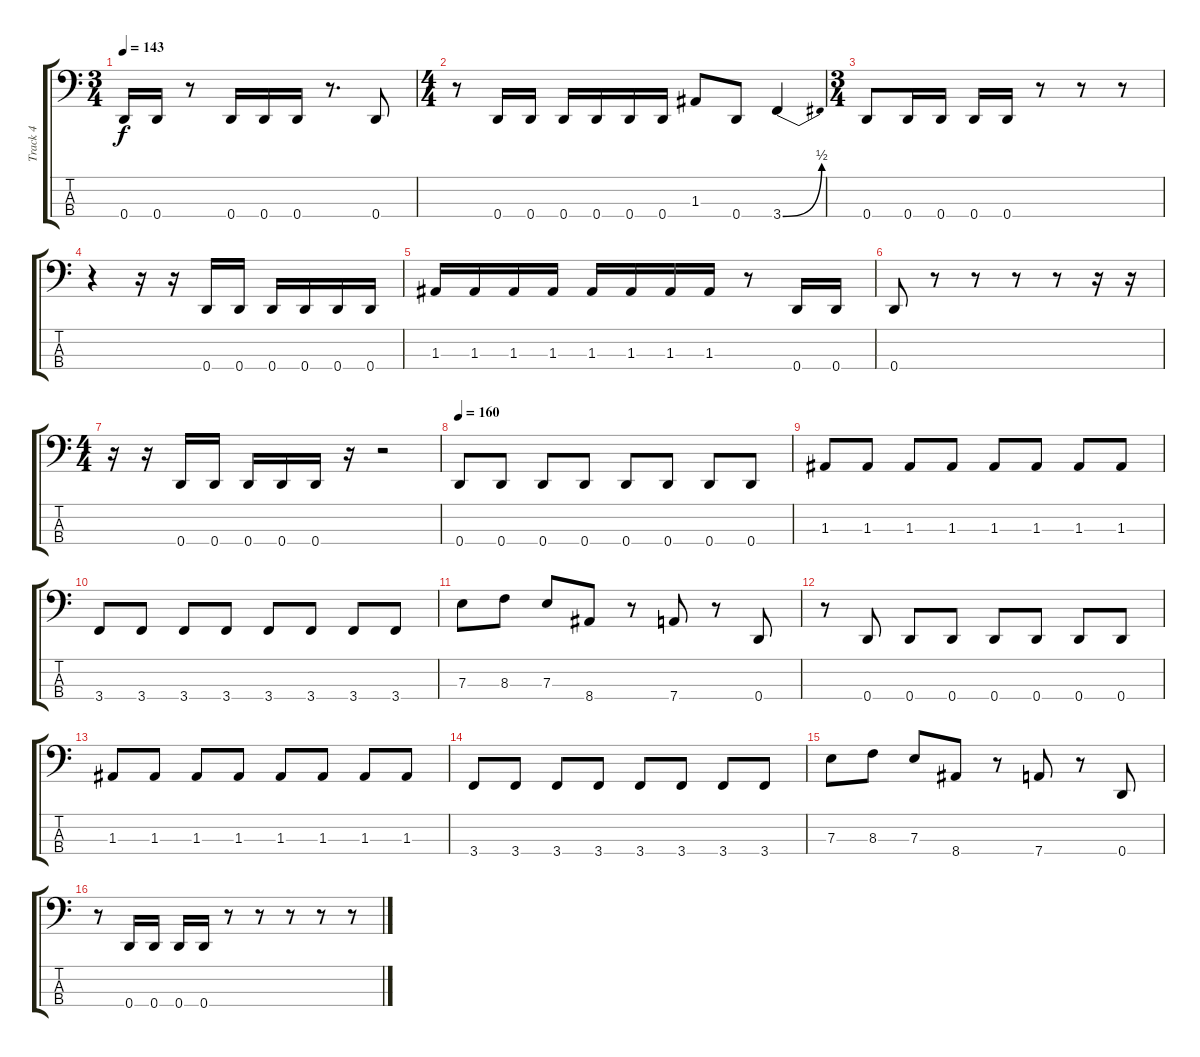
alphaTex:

\track ("Track 4" "Track 4") {instrument electricbasspick}
\staff {score tabs}
\tuning (G2 D2 A1 D1) {hide}
\ts (3 4)
\tempo 143
\clef f4
\ks c
0.4.16{dy f} 0.4.16 r.8 0.4.16 0.4.16 0.4.16 r.8{d} 0.4.8 |
\ts (4 4)
r.8 0.4.16 0.4.16 0.4.16 0.4.16 0.4.16 0.4.16 1.3.8 0.4.8 3.4{be (bend 0 0 60 2)}.4 |
\ts (3 4)
0.4.8 0.4.16 0.4.16 0.4.16 0.4.16 r.8 r.8 r.8 |
r.4 r.16 r.16 0.4.16 0.4.16 0.4.16 0.4.16 0.4.16 0.4.16 |
1.3.16 1.3.16 1.3.16 1.3.16 1.3.16 1.3.16 1.3.16 1.3.16 r.8 0.4.16 0.4.16 |
0.4.8 r.8 r.8 r.8 r.8 r.16 r.16 |
\ts (4 4)
r.16 r.16 0.4.16 0.4.16 0.4.16 0.4.16 0.4.16 r.16 r.2 |
\tempo 160
0.4.8 0.4.8 0.4.8 0.4.8 0.4.8 0.4.8 0.4.8 0.4.8 |
1.3.8 1.3.8 1.3.8 1.3.8 1.3.8 1.3.8 1.3.8 1.3.8 |
3.4.8 3.4.8 3.4.8 3.4.8 3.4.8 3.4.8 3.4.8 3.4.8 |
7.3.8 8.3.8 7.3.8 8.4.8 r.8 7.4.8 r.8 0.4.8 |
r.8 0.4.8 0.4.8 0.4.8 0.4.8 0.4.8 0.4.8 0.4.8 |
1.3.8 1.3.8 1.3.8 1.3.8 1.3.8 1.3.8 1.3.8 1.3.8 |
3.4.8 3.4.8 3.4.8 3.4.8 3.4.8 3.4.8 3.4.8 3.4.8 |
7.3.8 8.3.8 7.3.8 8.4.8 r.8 7.4.8 r.8 0.4.8 |
r.8 0.4.16 0.4.16 0.4.16 0.4.16 r.8 r.8 r.8 r.8 r.8
